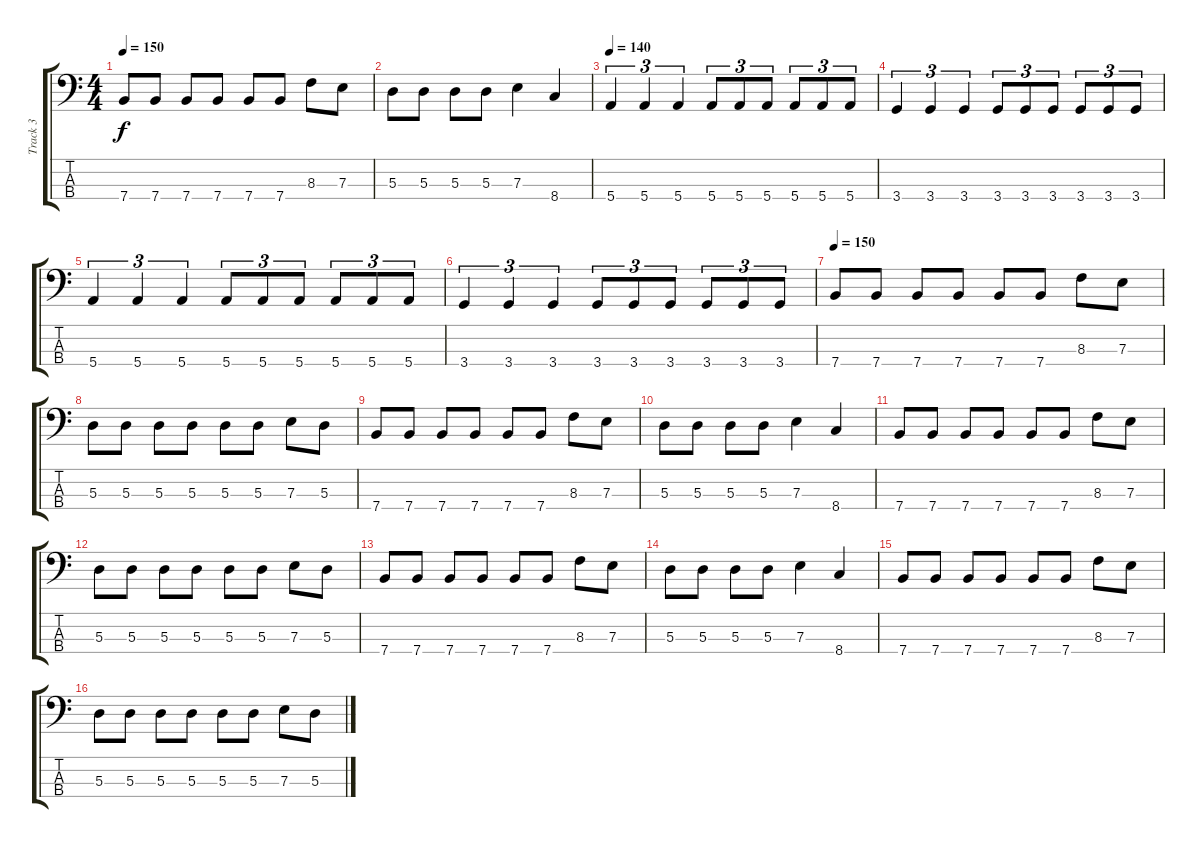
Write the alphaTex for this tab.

\track ("Track 3" "Track 3") {instrument electricbassfinger}
\staff {score tabs}
\tuning (G2 D2 A1 E1) {hide}
\ts (4 4)
\tempo 150
\clef f4
\ks c
7.4.8{dy f} 7.4.8 7.4.8 7.4.8 7.4.8 7.4.8 8.3.8 7.3.8 |
5.3.8 5.3.8 5.3.8 5.3.8 7.3.4 8.4.4 |
\tempo 140
5.4.4{tu (3 2)} 5.4.4{tu (3 2)} 5.4.4{tu (3 2)} 5.4.8{tu (3 2)} 5.4.8{tu (3 2)} 5.4.8{tu (3 2)} 5.4.8{tu (3 2)} 5.4.8{tu (3 2)} 5.4.8{tu (3 2)} |
3.4.4{tu (3 2)} 3.4.4{tu (3 2)} 3.4.4{tu (3 2)} 3.4.8{tu (3 2)} 3.4.8{tu (3 2)} 3.4.8{tu (3 2)} 3.4.8{tu (3 2)} 3.4.8{tu (3 2)} 3.4.8{tu (3 2)} |
5.4.4{tu (3 2)} 5.4.4{tu (3 2)} 5.4.4{tu (3 2)} 5.4.8{tu (3 2)} 5.4.8{tu (3 2)} 5.4.8{tu (3 2)} 5.4.8{tu (3 2)} 5.4.8{tu (3 2)} 5.4.8{tu (3 2)} |
3.4.4{tu (3 2)} 3.4.4{tu (3 2)} 3.4.4{tu (3 2)} 3.4.8{tu (3 2)} 3.4.8{tu (3 2)} 3.4.8{tu (3 2)} 3.4.8{tu (3 2)} 3.4.8{tu (3 2)} 3.4.8{tu (3 2)} |
\tempo 150
7.4.8 7.4.8 7.4.8 7.4.8 7.4.8 7.4.8 8.3.8 7.3.8 |
5.3.8 5.3.8 5.3.8 5.3.8 5.3.8 5.3.8 7.3.8 5.3.8 |
7.4.8 7.4.8 7.4.8 7.4.8 7.4.8 7.4.8 8.3.8 7.3.8 |
5.3.8 5.3.8 5.3.8 5.3.8 7.3.4 8.4.4 |
7.4.8 7.4.8 7.4.8 7.4.8 7.4.8 7.4.8 8.3.8 7.3.8 |
5.3.8 5.3.8 5.3.8 5.3.8 5.3.8 5.3.8 7.3.8 5.3.8 |
7.4.8 7.4.8 7.4.8 7.4.8 7.4.8 7.4.8 8.3.8 7.3.8 |
5.3.8 5.3.8 5.3.8 5.3.8 7.3.4 8.4.4 |
7.4.8 7.4.8 7.4.8 7.4.8 7.4.8 7.4.8 8.3.8 7.3.8 |
5.3.8 5.3.8 5.3.8 5.3.8 5.3.8 5.3.8 7.3.8 5.3.8
